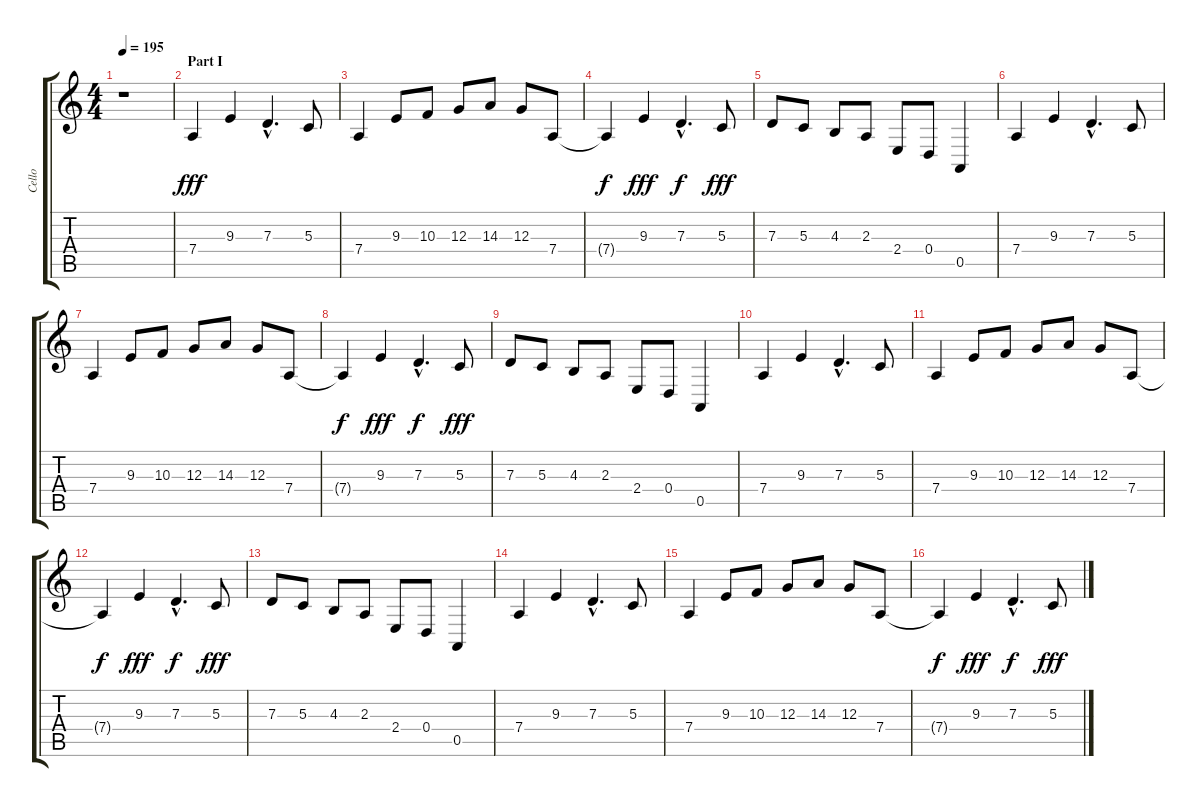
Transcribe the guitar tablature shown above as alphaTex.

\track ("Cello" "Cello") {instrument cello}
\staff {score tabs}
\tuning (E4 B3 G3 D3 A2 E2) {hide}
\ts (4 4)
\tempo 195
\tempo 150
\tempo 195
\clef g2
\ks c
r.1{dy fff instrument cello} |
\section ("" "Part I")
7.4.4 9.3.4 7.3{hac}.4{d} 5.3.8 |
7.4.4 9.3.8 10.3.8 12.3.8 14.3.8 12.3.8 7.4.8 |
7.4{t}.4{dy f} 9.3.4{dy fff} 7.3{hac}.4{d dy f} 5.3.8{dy fff} |
7.3.8 5.3.8 4.3.8 2.3.8 2.4.8 0.4.8 0.5.4 |
7.4.4 9.3.4 7.3{hac}.4{d} 5.3.8 |
7.4.4 9.3.8 10.3.8 12.3.8 14.3.8 12.3.8 7.4.8 |
7.4{t}.4{dy f} 9.3.4{dy fff} 7.3{hac}.4{d dy f} 5.3.8{dy fff} |
7.3.8 5.3.8 4.3.8 2.3.8 2.4.8 0.4.8 0.5.4 |
7.4.4 9.3.4 7.3{hac}.4{d} 5.3.8 |
7.4.4 9.3.8 10.3.8 12.3.8 14.3.8 12.3.8 7.4.8 |
7.4{t}.4{dy f} 9.3.4{dy fff} 7.3{hac}.4{d dy f} 5.3.8{dy fff} |
7.3.8 5.3.8 4.3.8 2.3.8 2.4.8 0.4.8 0.5.4 |
7.4.4 9.3.4 7.3{hac}.4{d} 5.3.8 |
7.4.4 9.3.8 10.3.8 12.3.8 14.3.8 12.3.8 7.4.8 |
7.4{t}.4{dy f} 9.3.4{dy fff} 7.3{hac}.4{d dy f} 5.3.8{dy fff}
